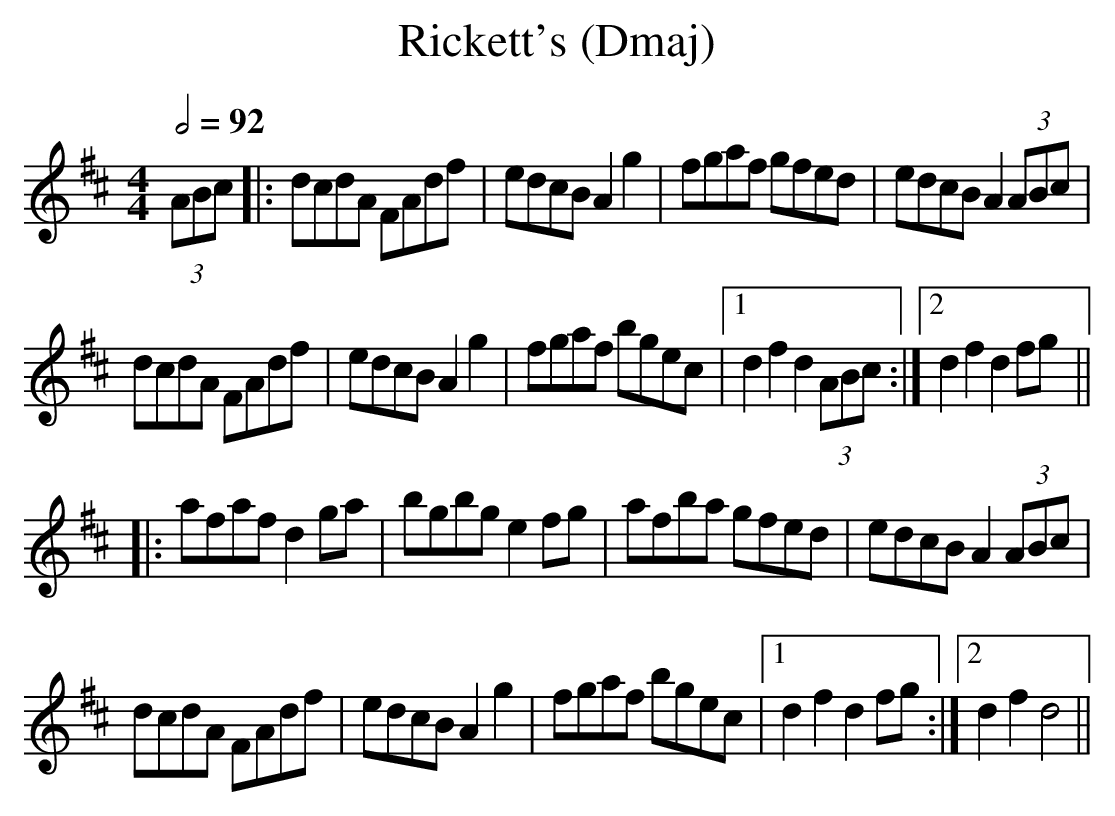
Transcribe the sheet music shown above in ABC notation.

X:1
T:Rickett's (Dmaj)
Q:1/2=92
M:4/4
L:1/8
K:Dmaj
(3ABc|:dcdA FAdf|edcB A2g2|fgaf gfed|edcB A2 (3ABc|
dcdA FAdf|edcB A2g2|fgaf bgec|1d2f2 d2 (3ABc:|2d2f2 d2fg||
|:afaf d2ga|bgbg e2fg|afba gfed|edcB A2 (3ABc|
dcdA FAdf|edcB A2g2|fgaf bgec|1d2f2 d2fg:|2d2f2 d4||
